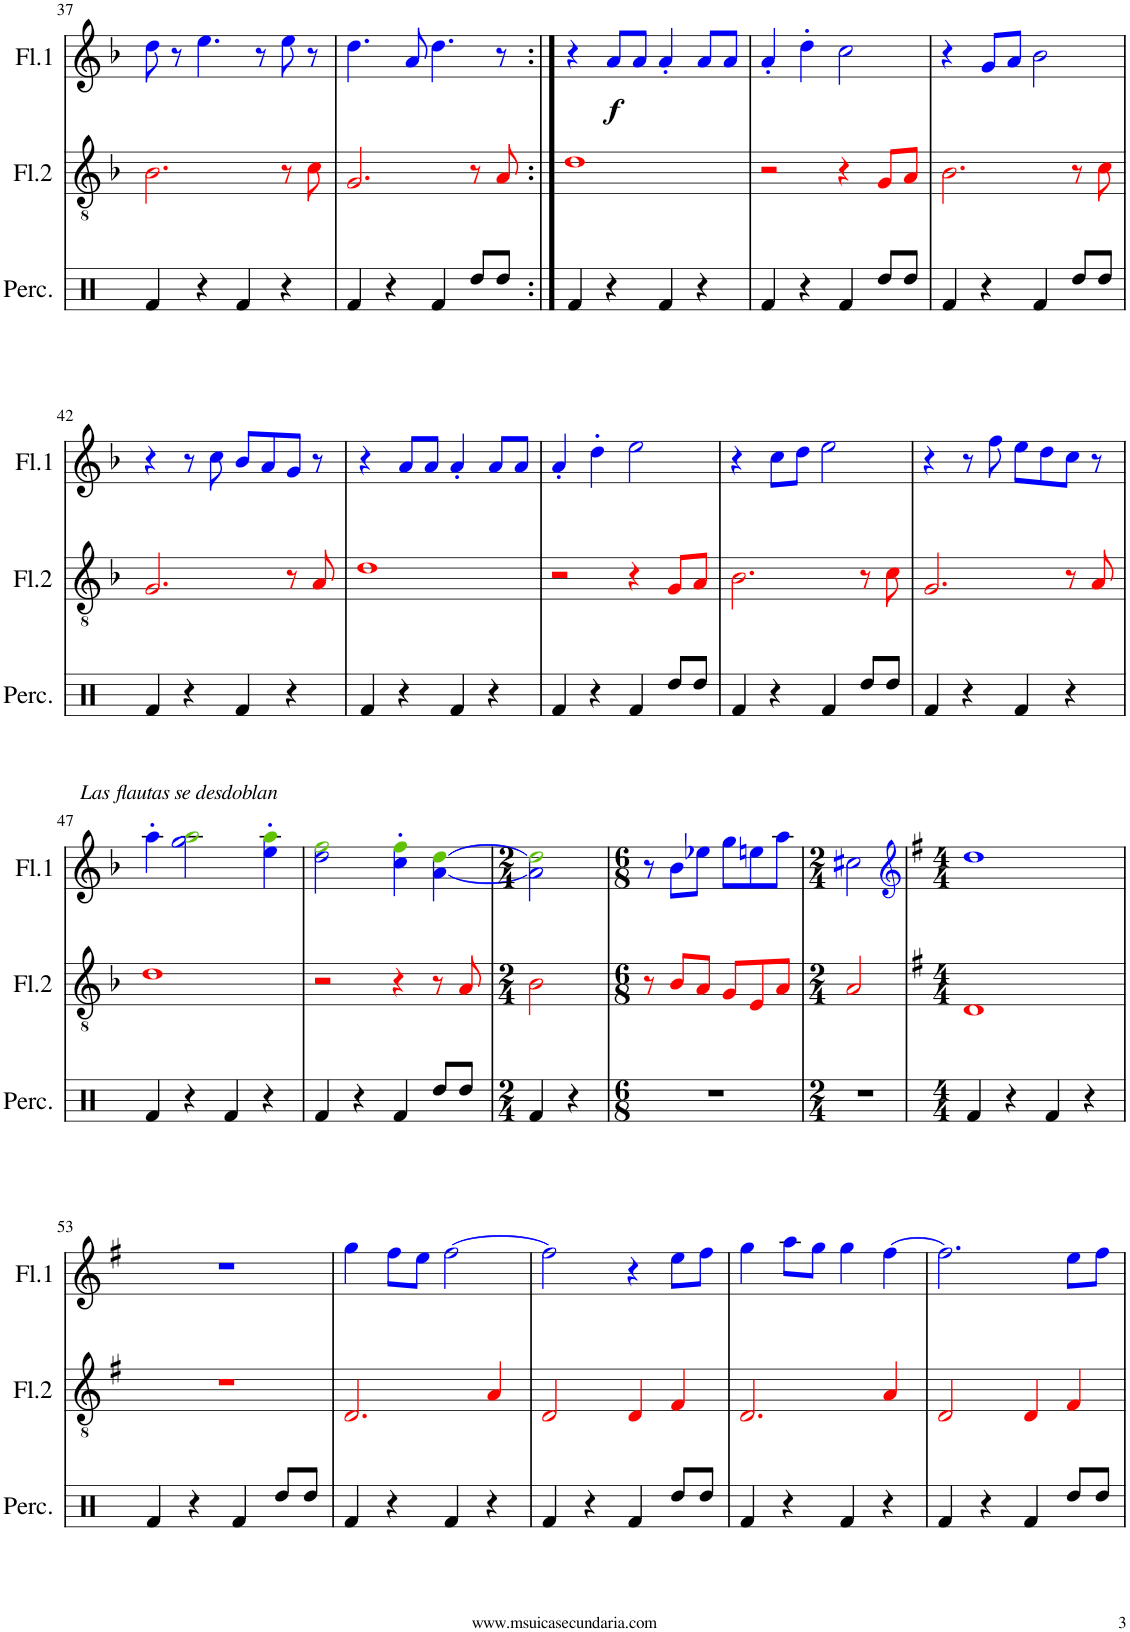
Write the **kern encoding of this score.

**kern	**kern	**kern	**dynam
*part3	*part2	*part1	*part1
*staff3	*staff2	*staff1	*staff1
*I"Percusión	*I"Flauta tenor	*I"Flauta dulce	*
*I'Perc.	*I'Fl.2	*I'Fl.1	*
!!LO:PB:g=z
*clefX	*clefGv2	*clefG2	*
*k[]	*k[b-]	*k[b-]	*
*M4/4	*M4/4	*M4/4	*
=37	=37	=37	=37
4Rf/	2.B-i\	8ddj\	.
.	.	8r	.
4r	.	4.eej\	.
4Rf/	.	.	.
.	.	8r	.
4r	8r	8eej\	.
.	8ci\	8r	.
=38	=38	=38	=38
4Rf/	2.Gi/	4.ddj\	.
4r	.	.	.
.	.	8aj/	.
4Rf/	.	4.ddj\	.
8Rdd/L	8r	.	.
8Rdd/J	8Ai/	8r	.
=39:|!	=39:|!	=39:|!	=39:|!
4Rf/	1di	4r	.
!	!	!	!LO:DY:b
4r	.	8aj/L	f
.	.	8aj/J	.
4Rf/	.	4a'j/	.
4r	.	8aj/L	.
.	.	8aj/J	.
=40	=40	=40	=40
4Rf/	2r	4a'j/	.
4r	.	4dd'j\	.
4Rf/	4r	2ccj\	.
8Rdd/L	8Gi/L	.	.
8Rdd/J	8Ai/J	.	.
=41	=41	=41	=41
4Rf/	2.B-i\	4r	.
4r	.	8gj/L	.
.	.	8aj/J	.
4Rf/	.	2b-j\	.
8Rdd/L	8r	.	.
8Rdd/J	8ci\	.	.
!!LO:LB:g=z
=42	=42	=42	=42
4Rf/	2.Gi/	4r	.
4r	.	8r	.
.	.	8ccj\	.
4Rf/	.	8b-j/L	.
.	.	8aj/	.
4r	8r	8gj/J	.
.	8Ai/	8r	.
=43	=43	=43	=43
4Rf/	1di	4r	.
4r	.	8aj/L	.
.	.	8aj/J	.
4Rf/	.	4a'j/	.
4r	.	8aj/L	.
.	.	8aj/J	.
=44	=44	=44	=44
4Rf/	2r	4a'j/	.
4r	.	4dd'j\	.
4Rf/	4r	2eej\	.
8Rdd/L	8Gi/L	.	.
8Rdd/J	8Ai/J	.	.
=45	=45	=45	=45
4Rf/	2.B-i\	4r	.
4r	.	8ccj\L	.
.	.	8ddj\J	.
4Rf/	.	2eej\	.
8Rdd/L	8r	.	.
8Rdd/J	8ci\	.	.
=46	=46	=46	=46
4Rf/	2.Gi/	4r	.
4r	.	8r	.
.	.	8ffj\	.
4Rf/	.	8eej\L	.
.	.	8ddj\	.
4r	8r	8ccj\J	.
.	8Ai/	8r	.
!!LO:LB:g=z
=47	=47	=47	=47
!	!	!LO:TX:a:i:t=Las flautas se desdoblan	!
4Rf/	1di	4aa'j\	.
4r	.	2ggj\ 2aaZ\	.
4Rf/	.	.	.
4r	.	4eej\' 4aaZ\'	.
=48	=48	=48	=48
4Rf/	2r	2ddj\ 2ffZ\	.
4r	.	.	.
4Rf/	4r	4ccj\' 4ffZ\'	.
8Rdd/L	8r	[4aj\ [4ddZ\	.
8Rdd/J	8Ai/	.	.
=49	=49	=49	=49
*M2/4	*M2/4	*M2/4	*
4Rf/	2B-i\	2aj\] 2ddZ\]	.
4r	.	.	.
=50	=50	=50	=50
*M6/8	*M6/8	*M6/8	*
2.r	8r	8r	.
.	8B-i/L	8b-j\L	.
.	8Ai/J	8ee-Xj\J	.
.	8Gi/L	8ggj\L	.
.	8Ei/	8eenj\	.
.	8Ai/J	8aaj\J	.
=51	=51	=51	=51
*M2/4	*M2/4	*M2/4	*
2r	2Ai/	2cc#Xj\	.
=52	=52	=52	=52
*	*	*clefG2	*
*	*k[f#]	*k[f#]	*
*M4/4	*M4/4	*M4/4	*
4Rf/	1Di	1ddj	.
4r	.	.	.
4Rf/	.	.	.
4r	.	.	.
!!LO:LB:g=z
=53	=53	=53	=53
4Rf/	1r	1r	.
4r	.	.	.
4Rf/	.	.	.
8Rdd/L	.	.	.
8Rdd/J	.	.	.
=54	=54	=54	=54
4Rf/	2.Di/	4ggj\	.
4r	.	8ff#j\L	.
.	.	8eej\J	.
4Rf/	.	[2ff#j\	.
4r	4Ai/	.	.
=55	=55	=55	=55
4Rf/	2Di/	2ff#j\]	.
4r	.	.	.
4Rf/	4Di/	4r	.
8Rdd/L	4F#i/	8eej\L	.
8Rdd/J	.	8ff#j\J	.
=56	=56	=56	=56
4Rf/	2.Di/	4ggj\	.
4r	.	8aaj\L	.
.	.	8ggj\J	.
4Rf/	.	4ggj\	.
4r	4Ai/	[4ff#j\	.
=57	=57	=57	=57
4Rf/	2Di/	2.ff#j\]	.
4r	.	.	.
4Rf/	4Di/	.	.
8Rdd/L	4F#i/	8eej\L	.
8Rdd/J	.	8ff#j\J	.
=	=	=	=
*-	*-	*-	*-
